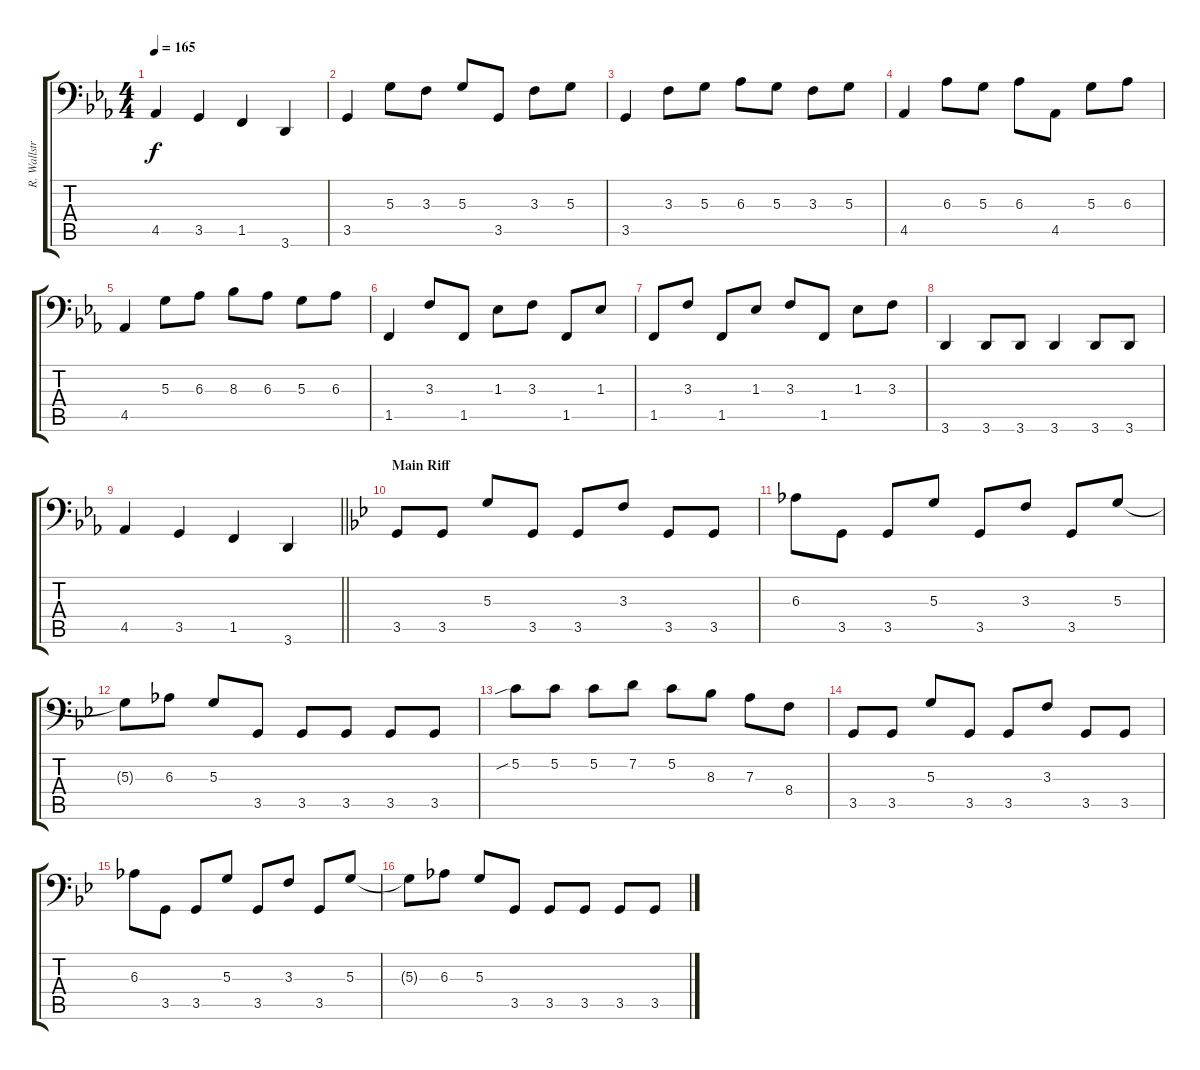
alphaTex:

\track ("R. Wallström (Bass)" "R. Wallstr") {instrument electricbassfinger}
\staff {score tabs}
\tuning (C3 G2 D2 A1 E1 B0) {hide}
\ts (4 4)
\tempo 165
\clef f4
\ks cminor
4.5.4{dy f} 3.5.4 1.5.4 3.6.4 |
3.5.4 5.3.8 3.3.8 5.3.8 3.5.8 3.3.8 5.3.8 |
3.5.4 3.3.8 5.3.8 6.3.8 5.3.8 3.3.8 5.3.8 |
4.5.4 6.3.8 5.3.8 6.3.8 4.5.8 5.3.8 6.3.8 |
4.5.4 5.3.8 6.3.8 8.3.8 6.3.8 5.3.8 6.3.8 |
1.5.4 3.3.8 1.5.8 1.3.8 3.3.8 1.5.8 1.3.8 |
1.5.8 3.3.8 1.5.8 1.3.8 3.3.8 1.5.8 1.3.8 3.3.8 |
3.6.4 3.6.8 3.6.8 3.6.4 3.6.8 3.6.8 |
\barLineRight lightlight
4.5.4 3.5.4 1.5.4 3.6.4 |
\section ("" "Main Riff")
\ks gminor
3.5.8 3.5.8 5.3.8 3.5.8 3.5.8 3.3.8 3.5.8 3.5.8 |
6.3.8 3.5.8 3.5.8 5.3.8 3.5.8 3.3.8 3.5.8 5.3.8 |
5.3{t}.8 6.3.8 5.3.8 3.5.8 3.5.8 3.5.8 3.5.8 3.5.8 |
5.2{sib}.8 5.2.8 5.2.8 7.2.8 5.2.8 8.3.8 7.3.8 8.4.8 |
3.5.8 3.5.8 5.3.8 3.5.8 3.5.8 3.3.8 3.5.8 3.5.8 |
6.3.8 3.5.8 3.5.8 5.3.8 3.5.8 3.3.8 3.5.8 5.3.8 |
5.3{t}.8 6.3.8 5.3.8 3.5.8 3.5.8 3.5.8 3.5.8 3.5.8
